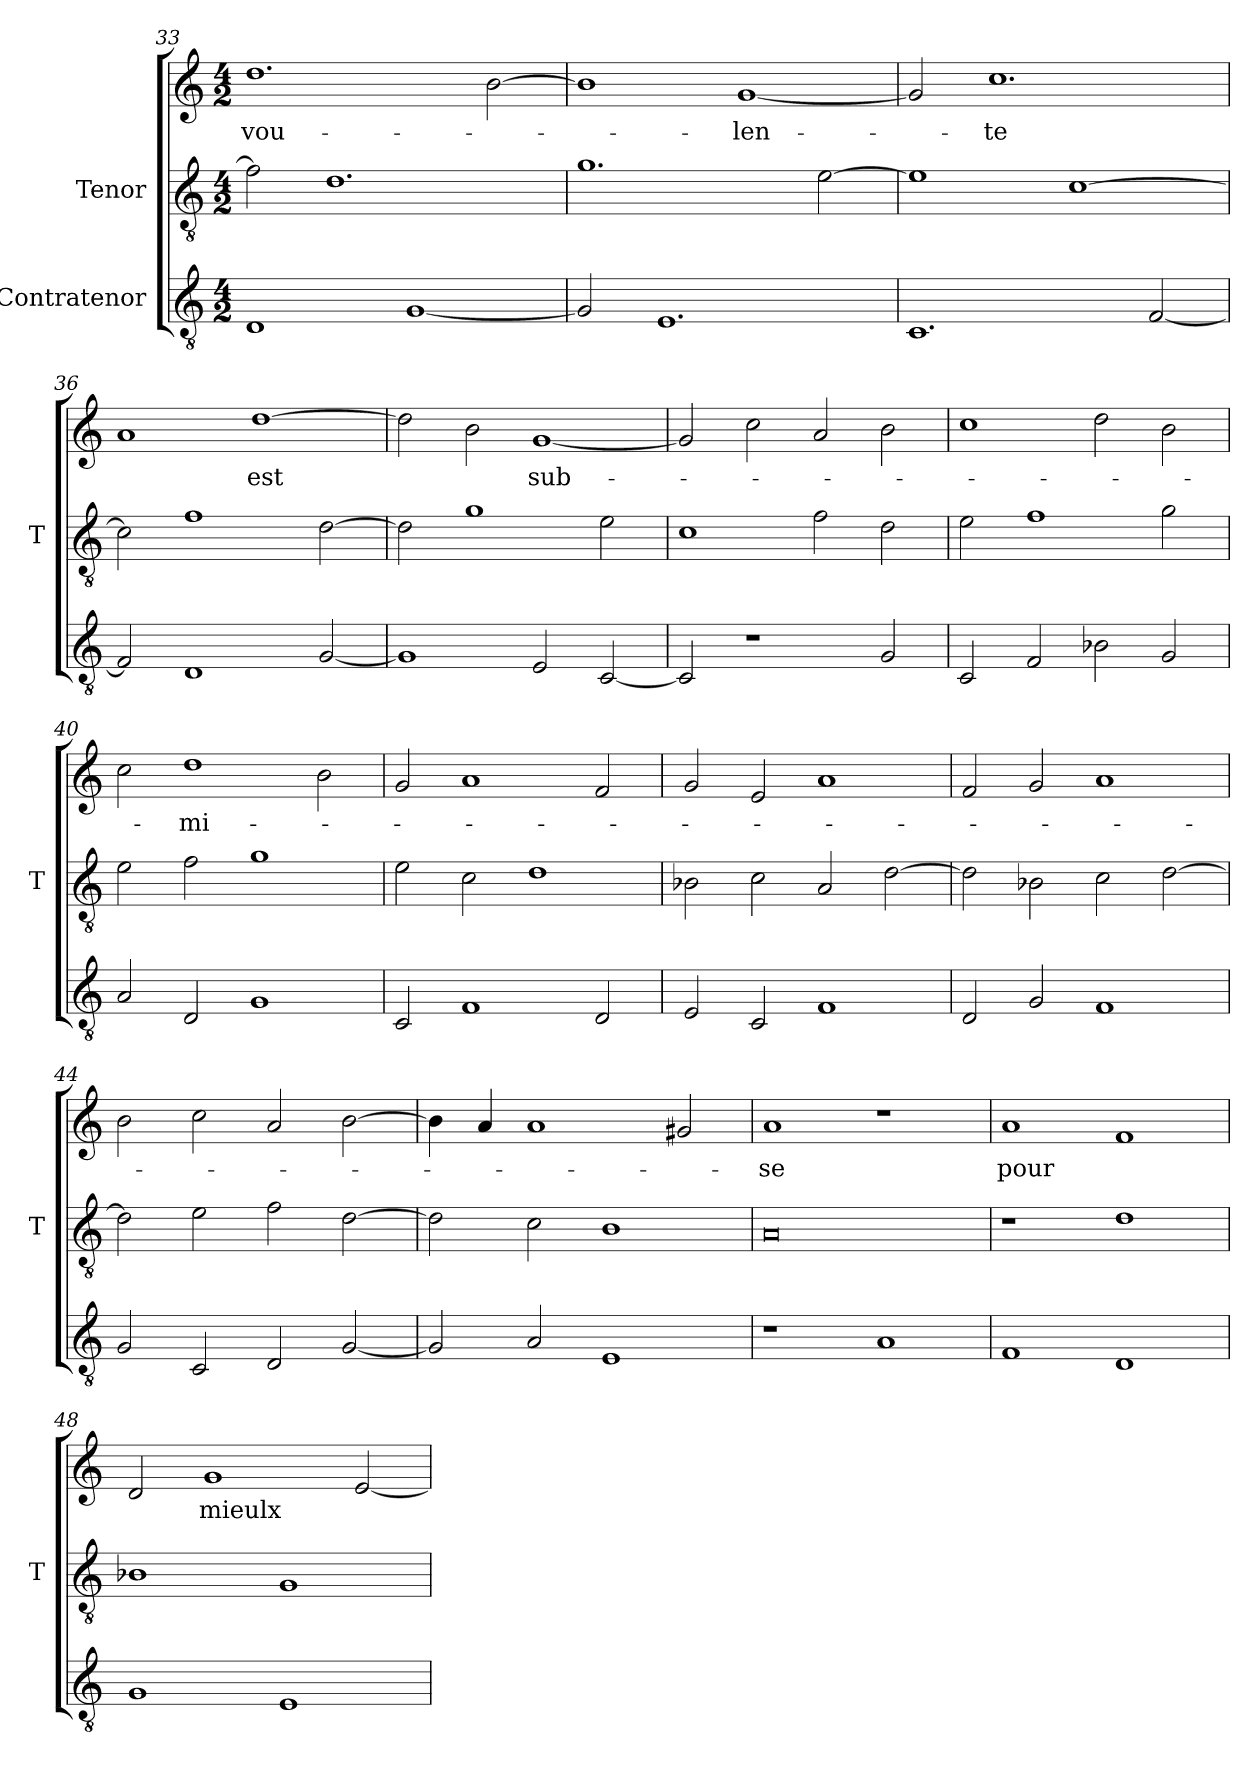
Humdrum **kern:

**kern	**kern	**kern	**text
*part3	*part2	*part1	*part1
*staff3	*staff2	*staff1	*staff1
*I"Contratenor	*I"Tenor	*	*
*	*I'T	*	*
*clefGv2	*clefGv2	*clefG2	*
*M4/2	*M4/2	*M4/2	*
=33	=33	=33	=33
1D	2f]	1.dd	vou-
.	1.d	.	.
[1G	.	.	.
.	.	[2b	.
=34	=34	=34	=34
2G]	1.g	1b]	.
1.E	.	.	.
.	.	[1g	-len-
.	[2e	.	.
=35	=35	=35	=35
1.C	1e]	2g]	.
.	.	1.cc	-te
.	[1c	.	.
[2F	.	.	.
=36	=36	=36	=36
2F]	2c]	1a	.
1D	1f	.	.
.	.	[1dd	-est
[2G	[2d	.	.
=37	=37	=37	=37
1G]	2d]	2dd]	.
.	1g	2b	.
2E	.	[1g	sub-
[2C	2e	.	.
=38	=38	=38	=38
2C]	1c	2g]	.
1r	.	2cc	.
.	2f	2a	.
2G	2d	2b	.
=39	=39	=39	=39
2C	2e	1cc	.
2F	1f	.	.
2B-X	.	2dd	.
2G	2g	2b	.
=40	=40	=40	=40
2A	2e	2cc	.
2D	2f	1dd	-mi-
1G	1g	.	.
.	.	2b	.
=41	=41	=41	=41
2C	2e	2g	.
1F	2c	1a	.
.	1d	.	.
2D	.	2f	.
=42	=42	=42	=42
2E	2B-X	2g	.
2C	2c	2e	.
1F	2A	1a	.
.	[2d	.	.
=43	=43	=43	=43
2D	2d]	2f	.
2G	2B-X	2g	.
1F	2c	1a	.
.	[2d	.	.
=44	=44	=44	=44
2G	2d]	2b	.
2C	2e	2cc	.
2D	2f	2a	.
[2G	[2d	[2b	.
=45	=45	=45	=45
2G]	2d]	4b]	.
.	.	4a	.
2A	2c	1a	.
1E	1B	.	.
.	.	2g#X	.
=46	=46	=46	=46
1r	0A	1a	-se
1A	.	1r	.
=47	=47	=47	=47
1F	1r	1a	-pour
1D	1d	1f	.
=48	=48	=48	=48
1G	1B-X	2d	.
.	.	1g	-mieulx
1E	1G	.	.
.	.	[2e	.
=	=	=	=
*-	*-	*-	*-
